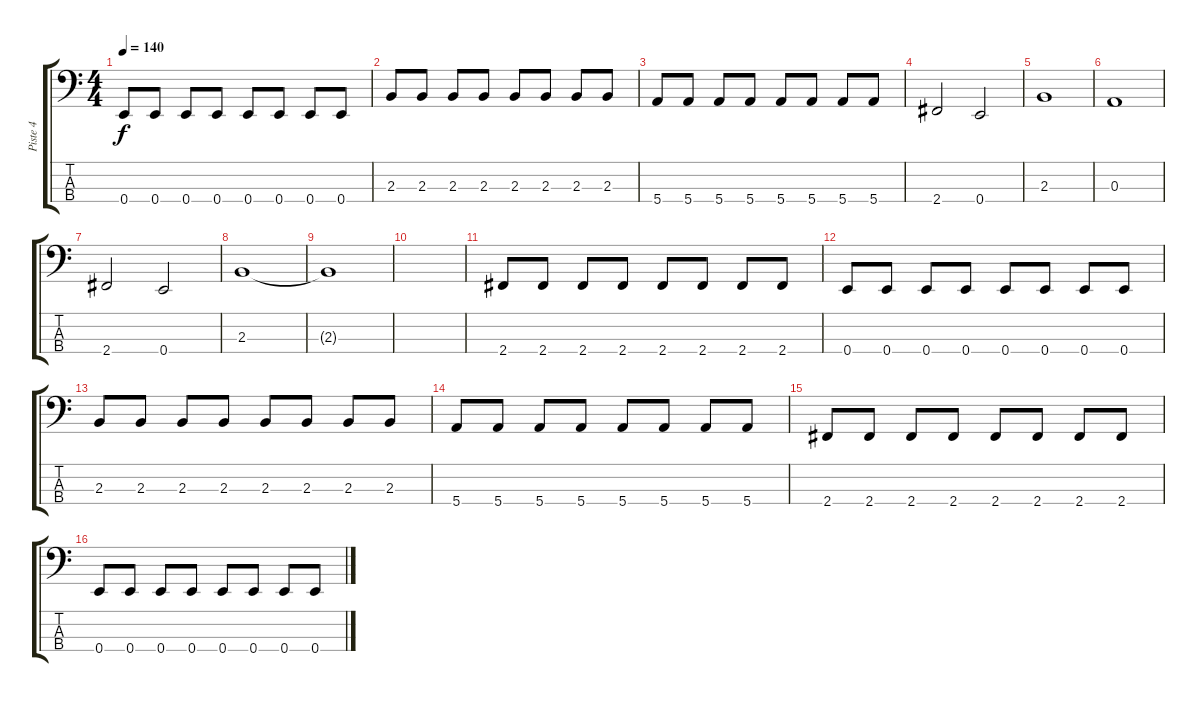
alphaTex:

\track ("Piste 4" "Piste 4") {instrument electricbassfinger}
\staff {score tabs}
\tuning (G2 D2 A1 E1) {hide}
\ts (4 4)
\tempo 140
\clef f4
\ks c
0.4.8{dy f} 0.4.8 0.4.8 0.4.8 0.4.8 0.4.8 0.4.8 0.4.8 |
2.3.8 2.3.8 2.3.8 2.3.8 2.3.8 2.3.8 2.3.8 2.3.8 |
5.4.8 5.4.8 5.4.8 5.4.8 5.4.8 5.4.8 5.4.8 5.4.8 |
2.4.2 0.4.2 |
2.3.1 |
0.3.1 |
2.4.2 0.4.2 |
2.3.1 |
2.3{t}.1 |
|
2.4.8 2.4.8 2.4.8 2.4.8 2.4.8 2.4.8 2.4.8 2.4.8 |
0.4.8 0.4.8 0.4.8 0.4.8 0.4.8 0.4.8 0.4.8 0.4.8 |
2.3.8 2.3.8 2.3.8 2.3.8 2.3.8 2.3.8 2.3.8 2.3.8 |
5.4.8 5.4.8 5.4.8 5.4.8 5.4.8 5.4.8 5.4.8 5.4.8 |
2.4.8 2.4.8 2.4.8 2.4.8 2.4.8 2.4.8 2.4.8 2.4.8 |
0.4.8 0.4.8 0.4.8 0.4.8 0.4.8 0.4.8 0.4.8 0.4.8
